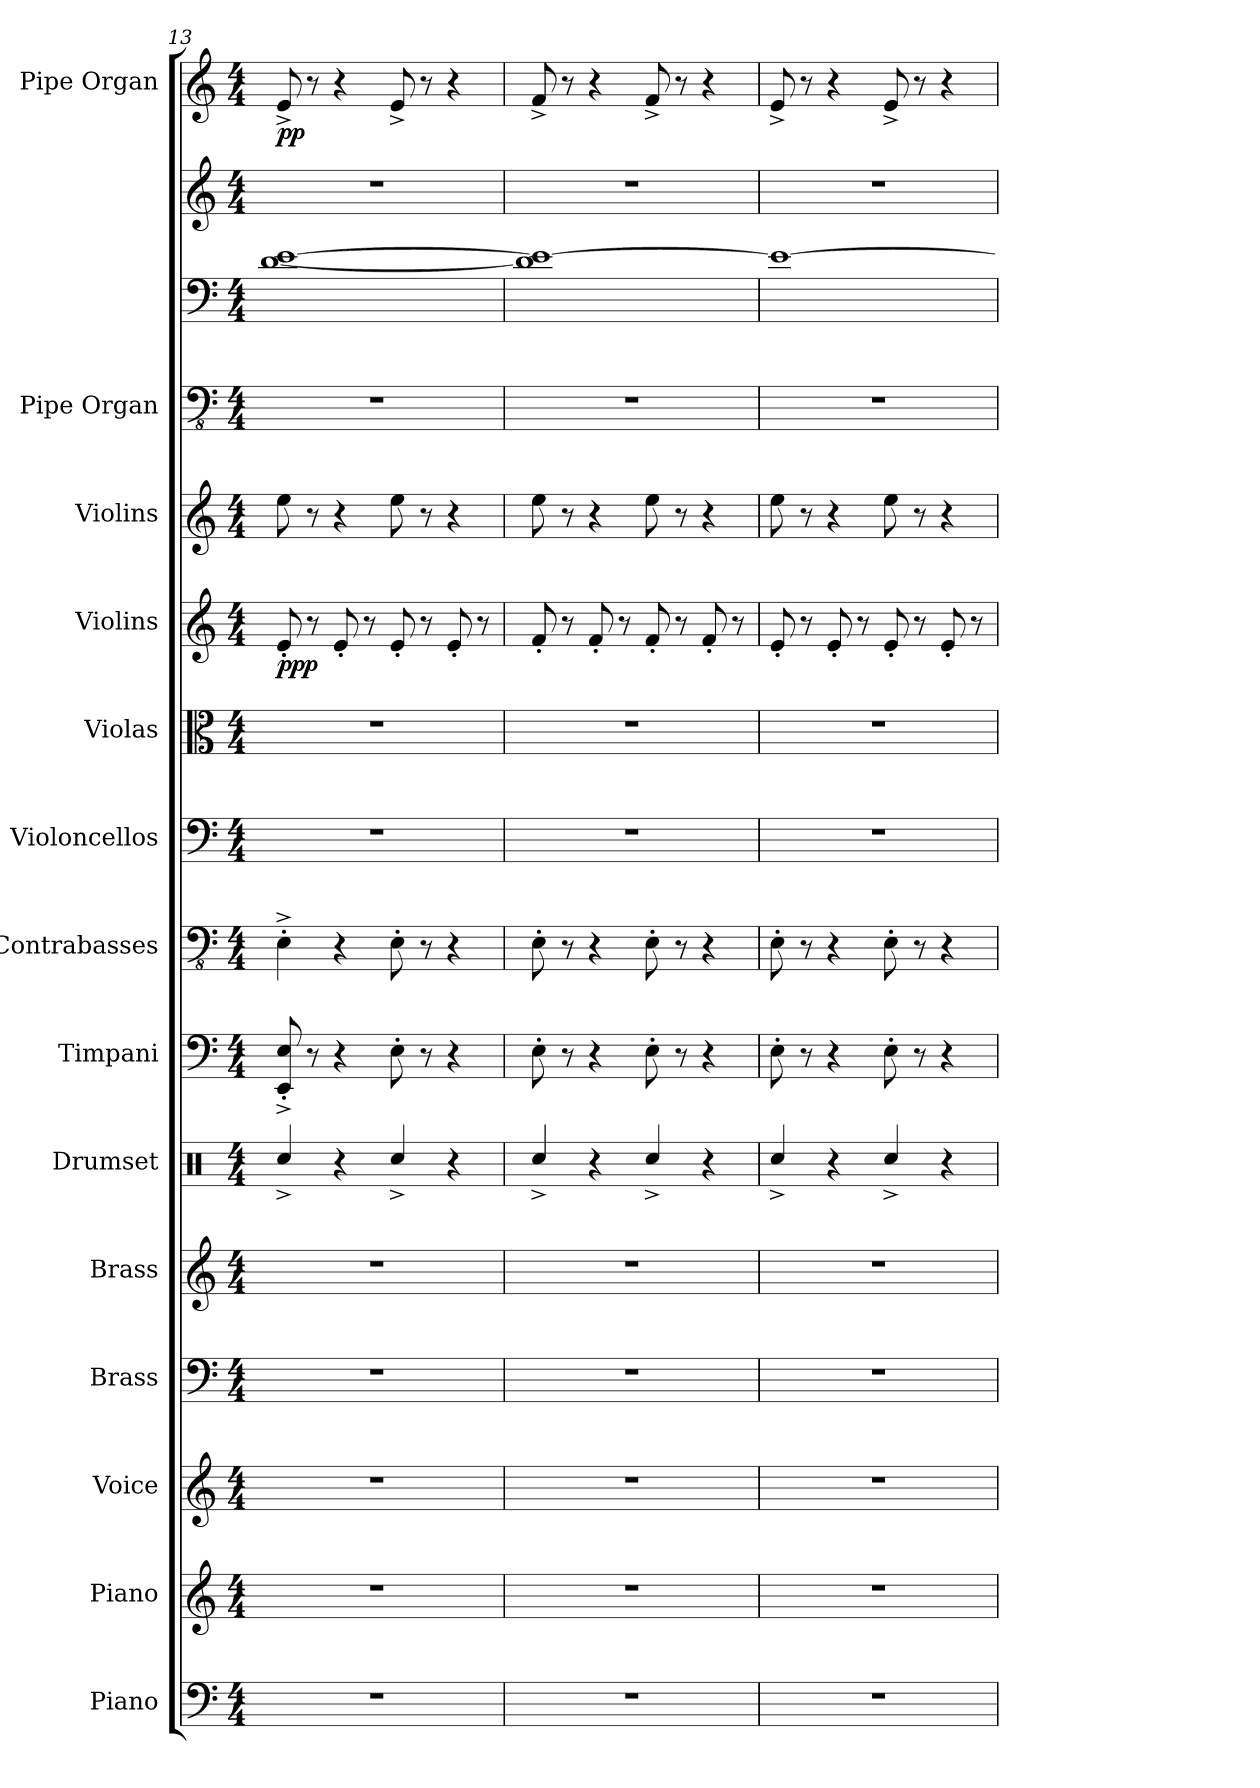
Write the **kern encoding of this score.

**kern	**kern	**kern	**kern	**kern	**kern	**kern	**kern	**kern	**kern	**kern	**dynam	**kern	**kern	**kern	**kern	**kern	**dynam
*part14	*part13	*part12	*part11	*part10	*part9	*part8	*part7	*part6	*part5	*part4	*part4	*part3	*part2	*part2	*part2	*part1	*part1
*staff16	*staff15	*staff14	*staff13	*staff12	*staff11	*staff10	*staff9	*staff8	*staff7	*staff6	*staff6	*staff5	*staff4	*staff3	*staff2	*staff1	*staff1
*I"Piano	*I"Piano	*I"Voice	*I"Brass	*I"Brass	*I"Drumset	*I"Timpani	*I"Contrabasses	*I"Violoncellos	*I"Violas	*I"Violins	*	*I"Violins	*I"Pipe Organ	*	*	*I"Pipe Organ	*
*I'Pno.	*I'Pno.	*I'Vo.	*I'Br.	*I'Br.	*I'Drs.	*I'Timp.	*I'Cbs.	*I'Vlcs.	*I'Vlas.	*I'Vlns.	*	*I'Vlns.	*I'Org.	*	*	*I'Org.	*
!!LO:PB:g=z
*clefF4	*clefG2	*clefG2	*clefF4	*clefG2	*clefX	*clefF4	*clefFv4	*clefF4	*clefC3	*clefG2	*	*clefG2	*clefFv4	*clefF4	*clefG2	*clefG2	*
*k[]	*k[]	*k[]	*k[]	*k[]	*k[]	*k[]	*k[]	*k[]	*k[]	*k[]	*	*k[]	*k[]	*k[]	*k[]	*k[]	*
*M4/4	*M4/4	*M4/4	*M4/4	*M4/4	*M4/4	*M4/4	*M4/4	*M4/4	*M4/4	*M4/4	*	*M4/4	*M4/4	*M4/4	*M4/4	*M4/4	*
=13	=13	=13	=13	=13	=13	=13	=13	=13	=13	=13	=13	=13	=13	=13	=13	=13	=13
!	!	!	!	!	!	!	!	!	!	!	!LO:DY:b	!	!	!	!	!	!LO:DY:b
1r	1r	1r	1r	1r	4Rcc^/	8EE/'^ 8E/'^	4EE'^\	1r	1r	8e'/	ppp	8ee\	1r	[1d [1e	1r	8e^/	pp
.	.	.	.	.	.	8r	.	.	.	8r	.	8r	.	.	.	8r	.
.	.	.	.	.	4r	4r	4r	.	.	8e'/	.	4r	.	.	.	4r	.
.	.	.	.	.	.	.	.	.	.	8r	.	.	.	.	.	.	.
.	.	.	.	.	4Rcc^/	8E'\	8EE'\	.	.	8e'/	.	8ee\	.	.	.	8e^/	.
.	.	.	.	.	.	8r	8r	.	.	8r	.	8r	.	.	.	8r	.
.	.	.	.	.	4r	4r	4r	.	.	8e'/	.	4r	.	.	.	4r	.
.	.	.	.	.	.	.	.	.	.	8r	.	.	.	.	.	.	.
=14	=14	=14	=14	=14	=14	=14	=14	=14	=14	=14	=14	=14	=14	=14	=14	=14	=14
1r	1r	1r	1r	1r	4Rcc^/	8E'\	8EE'\	1r	1r	8f'/	.	8ee\	1r	1d] 1e_	1r	8f^/	.
.	.	.	.	.	.	8r	8r	.	.	8r	.	8r	.	.	.	8r	.
.	.	.	.	.	4r	4r	4r	.	.	8f'/	.	4r	.	.	.	4r	.
.	.	.	.	.	.	.	.	.	.	8r	.	.	.	.	.	.	.
.	.	.	.	.	4Rcc^/	8E'\	8EE'\	.	.	8f'/	.	8ee\	.	.	.	8f^/	.
.	.	.	.	.	.	8r	8r	.	.	8r	.	8r	.	.	.	8r	.
.	.	.	.	.	4r	4r	4r	.	.	8f'/	.	4r	.	.	.	4r	.
.	.	.	.	.	.	.	.	.	.	8r	.	.	.	.	.	.	.
=15	=15	=15	=15	=15	=15	=15	=15	=15	=15	=15	=15	=15	=15	=15	=15	=15	=15
1r	1r	1r	1r	1r	4Rcc^/	8E'\	8EE'\	1r	1r	8e'/	.	8ee\	1r	1e_	1r	8e^/	.
.	.	.	.	.	.	8r	8r	.	.	8r	.	8r	.	.	.	8r	.
.	.	.	.	.	4r	4r	4r	.	.	8e'/	.	4r	.	.	.	4r	.
.	.	.	.	.	.	.	.	.	.	8r	.	.	.	.	.	.	.
.	.	.	.	.	4Rcc^/	8E'\	8EE'\	.	.	8e'/	.	8ee\	.	.	.	8e^/	.
.	.	.	.	.	.	8r	8r	.	.	8r	.	8r	.	.	.	8r	.
.	.	.	.	.	4r	4r	4r	.	.	8e'/	.	4r	.	.	.	4r	.
.	.	.	.	.	.	.	.	.	.	8r	.	.	.	.	.	.	.
=	=	=	=	=	=	=	=	=	=	=	=	=	=	=	=	=	=
*-	*-	*-	*-	*-	*-	*-	*-	*-	*-	*-	*-	*-	*-	*-	*-	*-	*-
